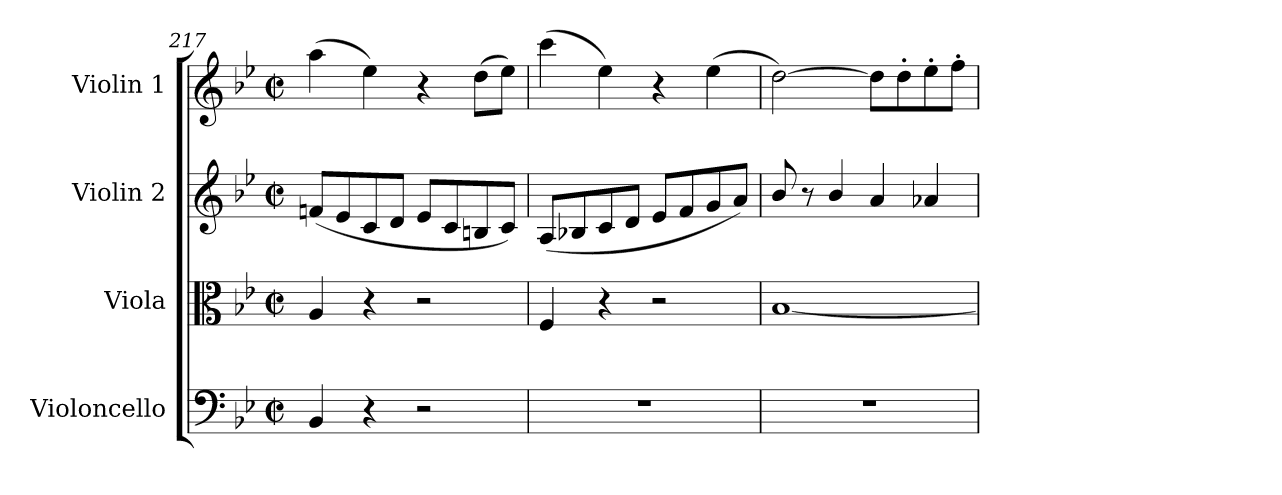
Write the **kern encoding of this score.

**kern	**kern	**kern	**kern
*part4	*part3	*part2	*part1
*staff4	*staff3	*staff2	*staff1
*I"Violoncello	*I"Viola	*I"Violin 2	*I"Violin 1
*I'Vc	*I'Vla	*I'Vln	*I'Vln
*clefF4	*clefC3	*clefG2	*clefG2
*k[b-e-]	*k[b-e-]	*k[b-e-]	*k[b-e-]
*M2/2	*M2/2	*M2/2	*M2/2
*met(c|)	*met(c|)	*met(c|)	*met(c|)
=217	=217	=217	=217
4BB-/	4A/	(<8fn/L	(>4aa\
.	.	8e-/	.
4r	4r	8c/	4ee-\)
.	.	8d/J	.
2r	2r	8e-/L	4r
.	.	8c/	.
.	.	8Bn/	(8dd\L
.	.	8c/J)	8ee-\J)
=218	=218	=218	=218
1r	4F/	(<8A/L	(>4ccc\
.	.	8B-X/	.
.	4r	8c/	4ee-\)
.	.	8d/J	.
.	2r	8e-/L	4r
.	.	8f/	.
.	.	8g/	(4ee-\
.	.	8a/J)	.
=219	=219	=219	=219
1r	[1B-	8b-/	[2dd\)
.	.	8r	.
.	.	4b-/	.
.	.	4a/	8dd\L]
.	.	.	8dd'\
.	.	4a-X/	8ee-'\
.	.	.	8ff'\J
=	=	=	=
*-	*-	*-	*-
